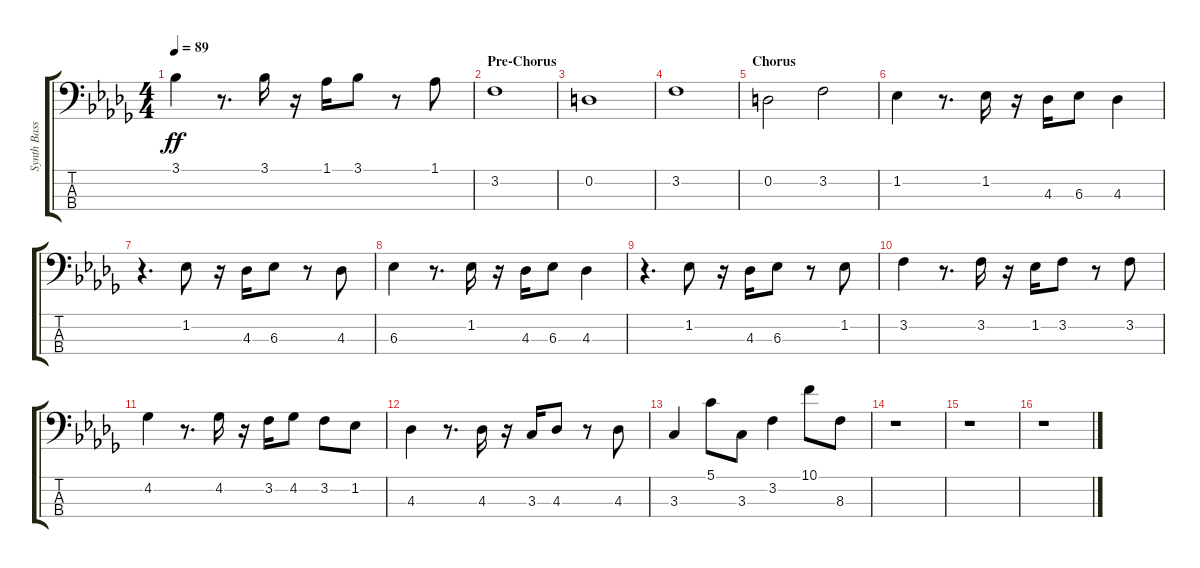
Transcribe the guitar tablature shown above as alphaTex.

\track ("Synth Bass" "Synth Bass") {instrument synthbass2}
\staff {score tabs}
\tuning (G2 D2 A1 E1) {hide}
\ts (4 4)
\tempo 89
\clef f4
\ks bbminor
3.1.4{dy ff} r.8{d} 3.1.16 r.16 1.1.16 3.1.8 r.8 1.1.8 |
\section ("" "Pre-Chorus")
3.2.1 |
0.2.1 |
3.2.1 |
\section ("" "Chorus")
0.2.2 3.2.2 |
1.2.4 r.8{d} 1.2.16 r.16 4.3.16 6.3.8 4.3.4 |
r.4{d} 1.2.8 r.16 4.3.16 6.3.8 r.8 4.3.8 |
6.3.4 r.8{d} 1.2.16 r.16 4.3.16 6.3.8 4.3.4 |
r.4{d} 1.2.8 r.16 4.3.16 6.3.8 r.8 1.2.8 |
3.2.4 r.8{d} 3.2.16 r.16 1.2.16 3.2.8 r.8 3.2.8 |
4.2.4 r.8{d} 4.2.16 r.16 3.2.16 4.2.8 3.2.8 1.2.8 |
4.3.4 r.8{d} 4.3.16 r.16 3.3.16 4.3.8 r.8 4.3.8 |
3.3.4 5.1.8 3.3.8 3.2.4 10.1.8 8.3.8 |
r.1 |
r.1 |
r.1
